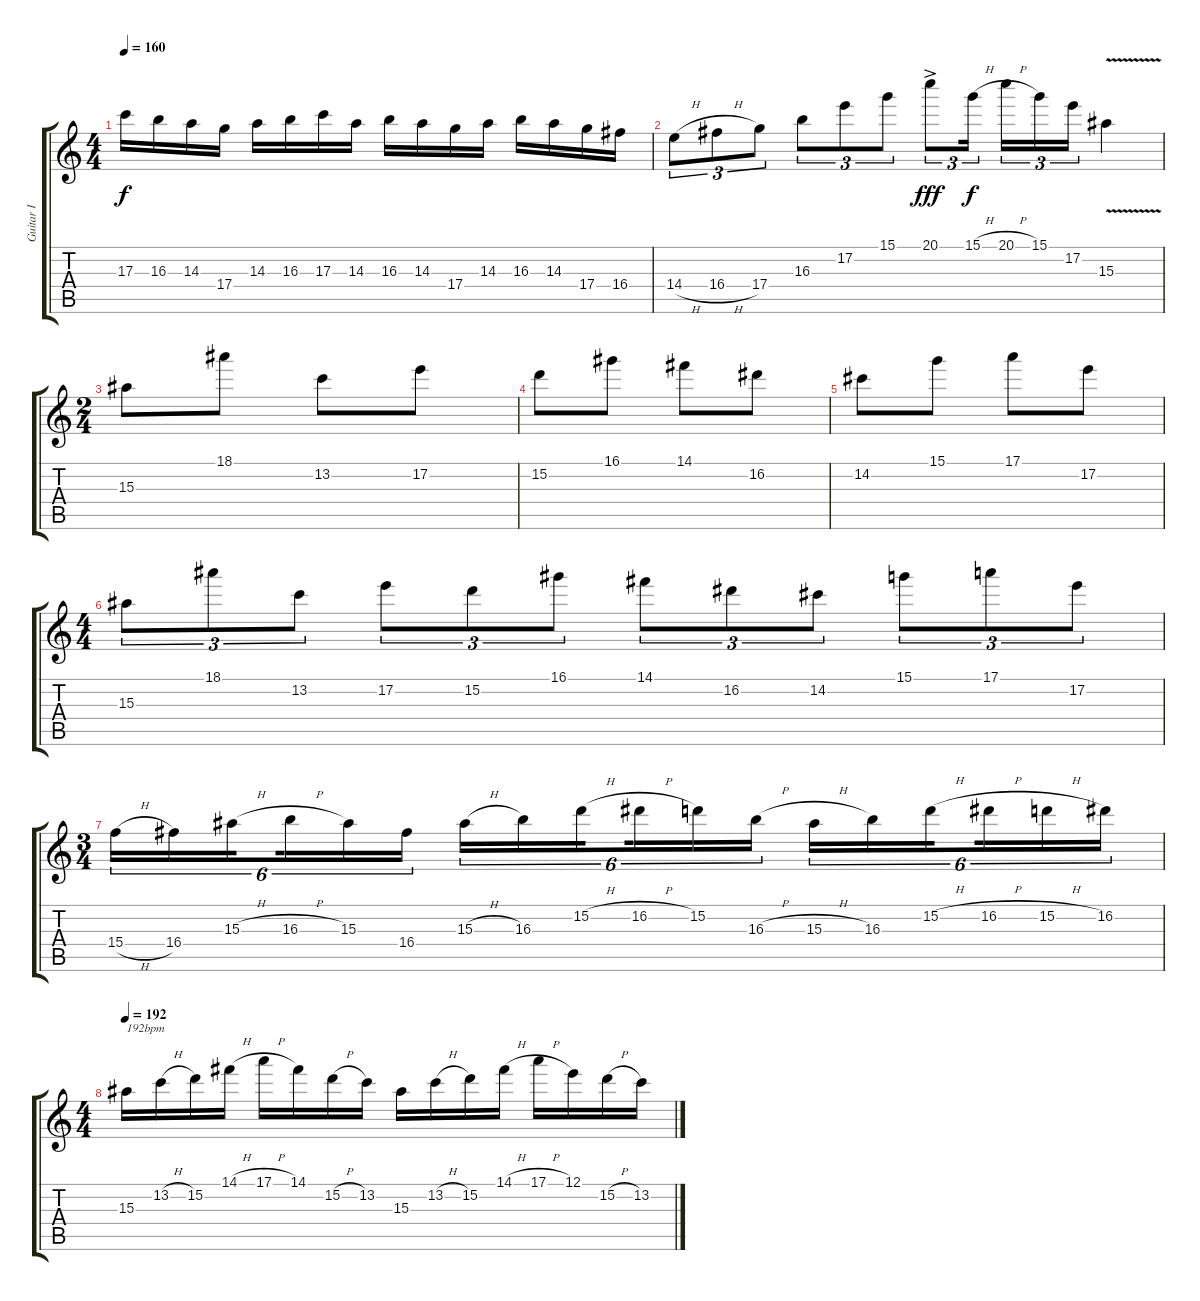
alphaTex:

\track ("Guitar I" "Guitar I") {instrument distortionguitar}
\staff {score tabs}
\tuning (E4 B3 G3 D3 A2 E2) {hide}
\ts (4 4)
\tempo 160
\clef g2
\ks c
17.3.16{dy f} 16.3.16 14.3.16 17.4.16 14.3.16 16.3.16 17.3.16 14.3.16 16.3.16 14.3.16 17.4.16 14.3.16 16.3.16 14.3.16 17.4.16 16.4.16 |
14.4{h}.8{tu (3 2)} 16.4{h}.8{tu (3 2)} 17.4.8{tu (3 2)} 16.3.8{tu (3 2)} 17.2.8{tu (3 2)} 15.1.8{tu (3 2)} 20.1{ac}.8{tu (3 2) dy fff} 15.1{h}.16{tu (3 2) dy f beam splitsecondary} 20.1{h}.16{tu (3 2)} 15.1.16{tu (3 2)} 17.2.16{tu (3 2)} 15.3{v}.4 |
\ts (2 4)
15.3.8 18.1.8 13.2.8 17.2.8 |
15.2.8 16.1.8 14.1.8 16.2.8 |
14.2.8 15.1.8 17.1.8 17.2.8 |
\ts (4 4)
15.3.8{tu (3 2)} 18.1.8{tu (3 2)} 13.2.8{tu (3 2)} 17.2.8{tu (3 2)} 15.2.8{tu (3 2)} 16.1.8{tu (3 2)} 14.1.8{tu (3 2)} 16.2.8{tu (3 2)} 14.2.8{tu (3 2)} 15.1.8{tu (3 2)} 17.1.8{tu (3 2)} 17.2.8{tu (3 2)} |
\ts (3 4)
15.4{h}.16{tu (6 4)} 16.4.16{tu (6 4)} 15.3{h}.16{tu (6 4) beam splitsecondary} 16.3{h}.16{tu (6 4)} 15.3.16{tu (6 4)} 16.4.16{tu (6 4)} 15.3{h}.16{tu (6 4)} 16.3.16{tu (6 4)} 15.2{h}.16{tu (6 4) beam splitsecondary} 16.2{h}.16{tu (6 4)} 15.2.16{tu (6 4)} 16.3{h}.16{tu (6 4)} 15.3{h}.16{tu (6 4)} 16.3.16{tu (6 4)} 15.2{h}.16{tu (6 4) beam splitsecondary} 16.2{h}.16{tu (6 4)} 15.2{h}.16{tu (6 4)} 16.2.16{tu (6 4)} |
\ts (4 4)
\tempo 192
15.3.16{txt "192bpm"} 13.2{h}.16 15.2.16 14.1{h}.16 17.1{h}.16 14.1.16 15.2{h}.16 13.2.16 15.3.16 13.2{h}.16 15.2.16 14.1{h}.16 17.1{h}.16 12.1.16 15.2{h}.16 13.2.16
